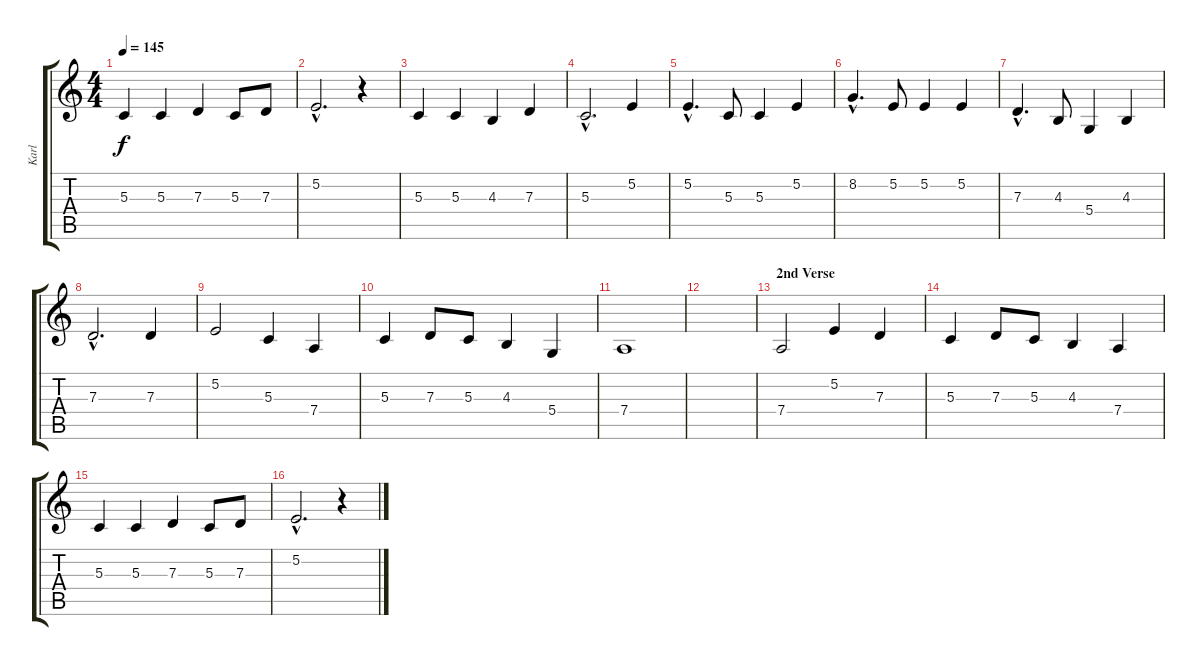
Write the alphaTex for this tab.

\track ("Karl" "Karl") {instrument stringensemble1}
\staff {score tabs}
\tuning (E4 B3 G3 D3 A2 E2) {hide}
\ts (4 4)
\tempo 145
\clef g2
\ks c
5.3.4{dy f} 5.3.4 7.3.4 5.3.8 7.3.8 |
5.2{hac}.2{d} r.4 |
5.3.4 5.3.4 4.3.4 7.3.4 |
5.3{hac}.2{d} 5.2.4 |
5.2{hac}.4{d} 5.3.8 5.3.4 5.2.4 |
8.2{hac}.4{d} 5.2.8 5.2.4 5.2.4 |
7.3{hac}.4{d} 4.3.8 5.4.4 4.3.4 |
7.3{hac}.2{d} 7.3.4 |
5.2.2 5.3.4 7.4.4 |
5.3.4 7.3.8 5.3.8 4.3.4 5.4.4 |
7.4.1 |
|
\section ("" "2nd Verse")
7.4.2 5.2.4 7.3.4 |
5.3.4 7.3.8 5.3.8 4.3.4 7.4.4 |
5.3.4 5.3.4 7.3.4 5.3.8 7.3.8 |
5.2{hac}.2{d} r.4
